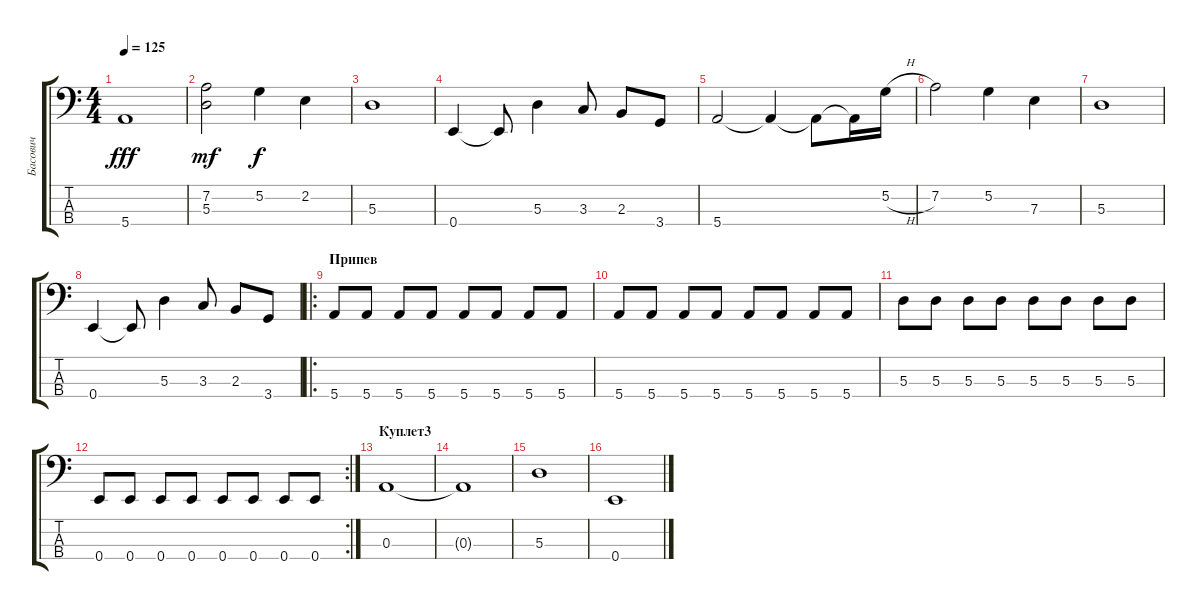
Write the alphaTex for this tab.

\track ("Басович" "Басович") {instrument electricbassfinger}
\staff {score tabs}
\tuning (G2 D2 A1 E1) {hide}
\ts (4 4)
\tempo 125
\clef f4
\ks c
5.4.1{dy fff} |
(7.2 5.3{t}).2{dy mf} 5.2.4{dy f} 2.2.4 |
5.3.1 |
0.4.4 0.4{t}.8 5.3.4 3.3.8 2.3.8 3.4.8 |
5.4.2 5.4{t}.4 5.4{t}.8 5.4{t}.16 5.2{h}.16 |
7.2.2 5.2.4 7.3.4 |
5.3.1 |
0.4.4 0.4{t}.8 5.3.4 3.3.8 2.3.8 3.4.8 |
\ro
\section ("" "Припев")
5.4.8 5.4.8 5.4.8 5.4.8 5.4.8 5.4.8 5.4.8 5.4.8 |
5.4.8 5.4.8 5.4.8 5.4.8 5.4.8 5.4.8 5.4.8 5.4.8 |
5.3.8 5.3.8 5.3.8 5.3.8 5.3.8 5.3.8 5.3.8 5.3.8 |
\rc 2
0.4.8 0.4.8 0.4.8 0.4.8 0.4.8 0.4.8 0.4.8 0.4.8 |
\section ("" "Куплет3")
0.3.1 |
0.3{t}.1 |
5.3.1 |
0.4.1
